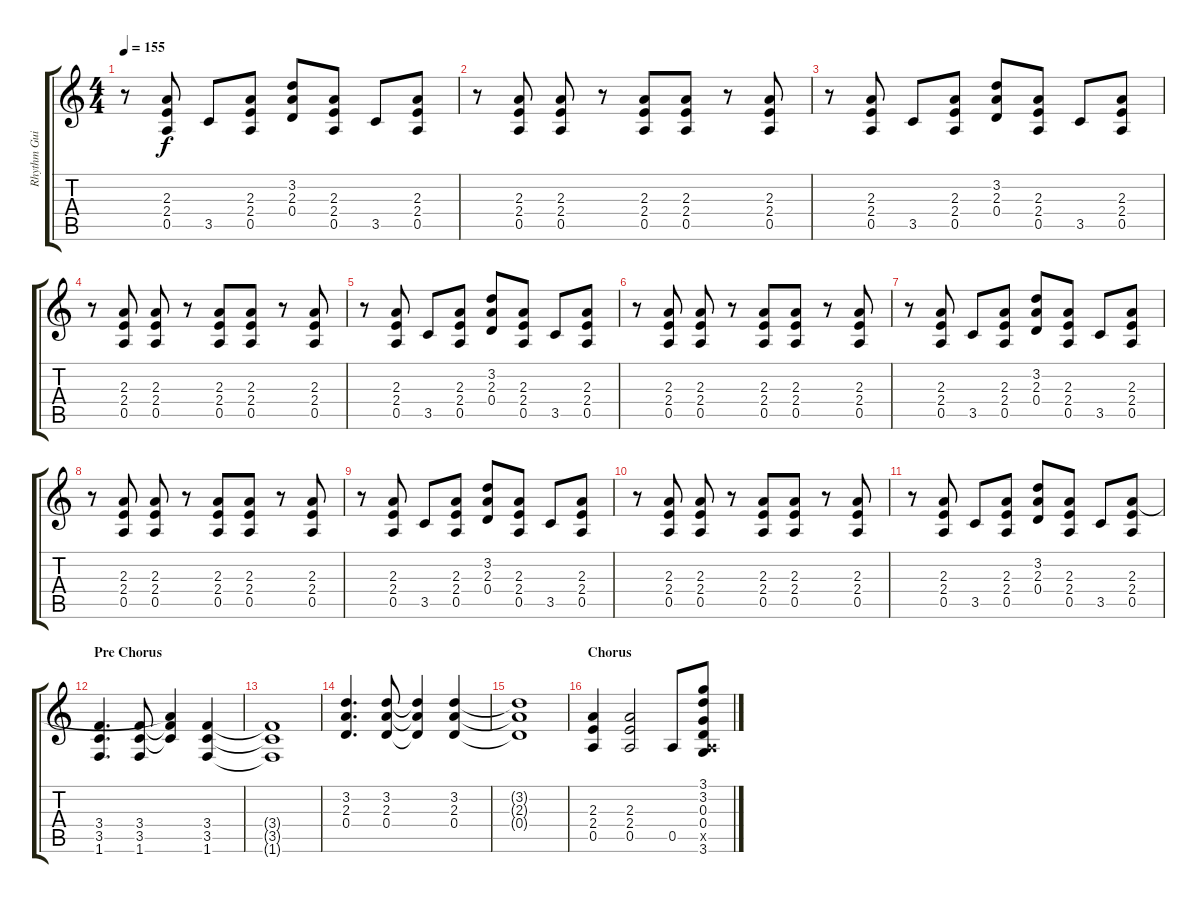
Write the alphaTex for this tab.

\track ("Rhythm Guitar" "Rhythm Gui") {instrument overdrivenguitar}
\staff {score tabs}
\tuning (E4 B3 G3 D3 A2 E2) {hide}
\ts (4 4)
\tempo 155
\clef g2
\ks c
r.8{dy f} (2.3 2.4 0.5).8 3.5.8 (2.3 2.4 0.5).8 (3.2 2.3 0.4).8 (2.3 2.4 0.5).8 3.5.8 (2.3 2.4 0.5).8 |
r.8 (2.3 2.4 0.5).8 (2.3 2.4 0.5).8 r.8 (2.3 2.4 0.5).8 (2.3 2.4 0.5).8 r.8 (2.3 2.4 0.5).8 |
r.8 (2.3 2.4 0.5).8 3.5.8 (2.3 2.4 0.5).8 (3.2 2.3 0.4).8 (2.3 2.4 0.5).8 3.5.8 (2.3 2.4 0.5).8 |
r.8 (2.3 2.4 0.5).8 (2.3 2.4 0.5).8 r.8 (2.3 2.4 0.5).8 (2.3 2.4 0.5).8 r.8 (2.3 2.4 0.5).8 |
r.8 (2.3 2.4 0.5).8 3.5.8 (2.3 2.4 0.5).8 (3.2 2.3 0.4).8 (2.3 2.4 0.5).8 3.5.8 (2.3 2.4 0.5).8 |
r.8 (2.3 2.4 0.5).8 (2.3 2.4 0.5).8 r.8 (2.3 2.4 0.5).8 (2.3 2.4 0.5).8 r.8 (2.3 2.4 0.5).8 |
r.8 (2.3 2.4 0.5).8 3.5.8 (2.3 2.4 0.5).8 (3.2 2.3 0.4).8 (2.3 2.4 0.5).8 3.5.8 (2.3 2.4 0.5).8 |
r.8 (2.3 2.4 0.5).8 (2.3 2.4 0.5).8 r.8 (2.3 2.4 0.5).8 (2.3 2.4 0.5).8 r.8 (2.3 2.4 0.5).8 |
r.8 (2.3 2.4 0.5).8 3.5.8 (2.3 2.4 0.5).8 (3.2 2.3 0.4).8 (2.3 2.4 0.5).8 3.5.8 (2.3 2.4 0.5).8 |
r.8 (2.3 2.4 0.5).8 (2.3 2.4 0.5).8 r.8 (2.3 2.4 0.5).8 (2.3 2.4 0.5).8 r.8 (2.3 2.4 0.5).8 |
r.8 (2.3 2.4 0.5).8 3.5.8 (2.3 2.4 0.5).8 (3.2 2.3 0.4).8 (2.3 2.4 0.5).8 3.5.8 (2.3 2.4 0.5).8 |
\section ("" "Pre Chorus")
(3.4 3.5 1.6).4{d} (3.4 3.5 1.6).8 (2.3{t} 3.4{t} 3.5{t}).4 (3.4 3.5 1.6).4 |
(3.4{t} 3.5{t} 1.6{t}).1 |
(3.2 2.3 0.4).4{d} (3.2 2.3 0.4).8 (3.2{t} 2.3{t} 0.4{t}).4 (3.2 2.3 0.4).4 |
(3.2{t} 2.3{t} 0.4{t}).1 |
\section ("" "Chorus")
(2.3 2.4 0.5).4 (2.3 2.4 0.5).2 0.5.8 (3.1 3.2 0.3 0.4 0.5{x} 3.6).8
